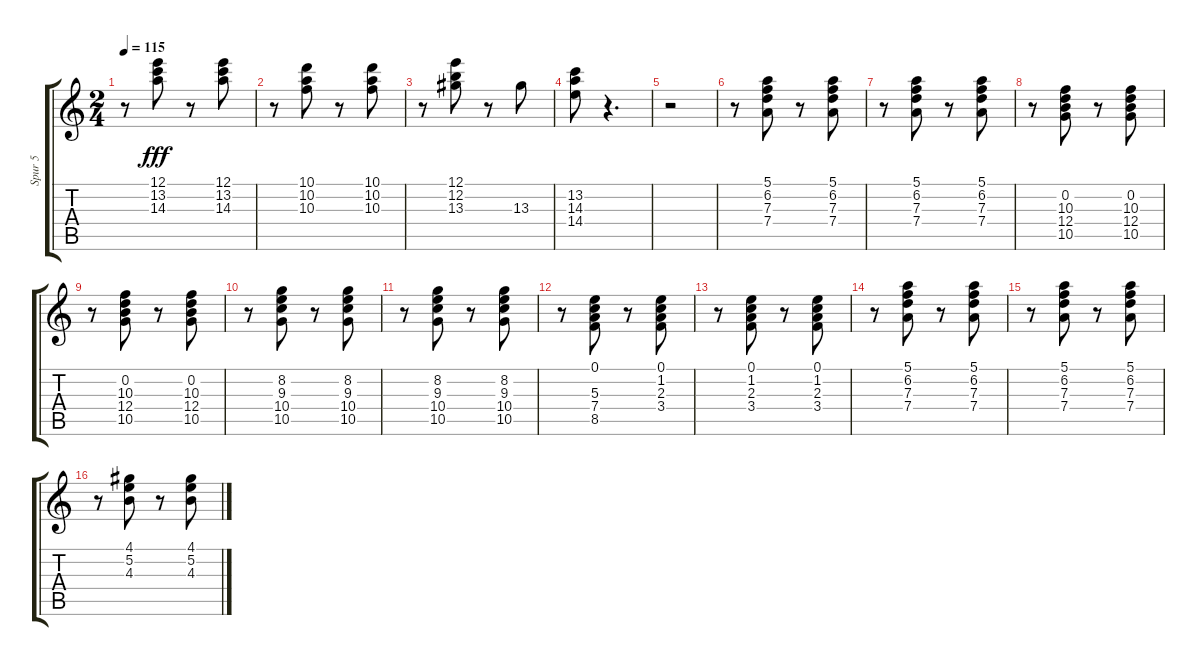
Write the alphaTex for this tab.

\track ("Spur 5" "Spur 5") {instrument acousticguitarnylon}
\staff {score tabs}
\tuning (E4 B3 G3 D3 A2 E2) {hide}
\ts (2 4)
\tempo 115
\clef g2
\ks c
r.8{dy fff} (12.1 13.2 14.3).8 r.8 (12.1 13.2 14.3).8 |
r.8 (10.1 10.2 10.3).8 r.8 (10.1 10.2 10.3).8 |
r.8 (12.1 12.2 13.3).8 r.8 13.3.8 |
(13.2 14.3 14.4).8 r.4{d} |
r.2 |
r.8 (5.1 6.2 7.3 7.4).8 r.8 (5.1 6.2 7.3 7.4).8 |
r.8 (5.1 6.2 7.3 7.4).8 r.8 (5.1 6.2 7.3 7.4).8 |
r.8 (0.2 10.3 12.4 10.5).8 r.8 (0.2 10.3 12.4 10.5).8 |
r.8 (0.2 10.3 12.4 10.5).8 r.8 (0.2 10.3 12.4 10.5).8 |
r.8 (8.2 9.3 10.4 10.5).8 r.8 (8.2 9.3 10.4 10.5).8 |
r.8 (8.2 9.3 10.4 10.5).8 r.8 (8.2 9.3 10.4 10.5).8 |
r.8 (0.1 5.3 7.4 8.5).8 r.8 (0.1 1.2 2.3 3.4).8 |
r.8 (0.1 1.2 2.3 3.4).8 r.8 (0.1 1.2 2.3 3.4).8 |
r.8 (5.1 6.2 7.3 7.4).8 r.8 (5.1 6.2 7.3 7.4).8 |
r.8 (5.1 6.2 7.3 7.4).8 r.8 (5.1 6.2 7.3 7.4).8 |
r.8 (4.1 5.2 4.3).8 r.8 (4.1 5.2 4.3).8
